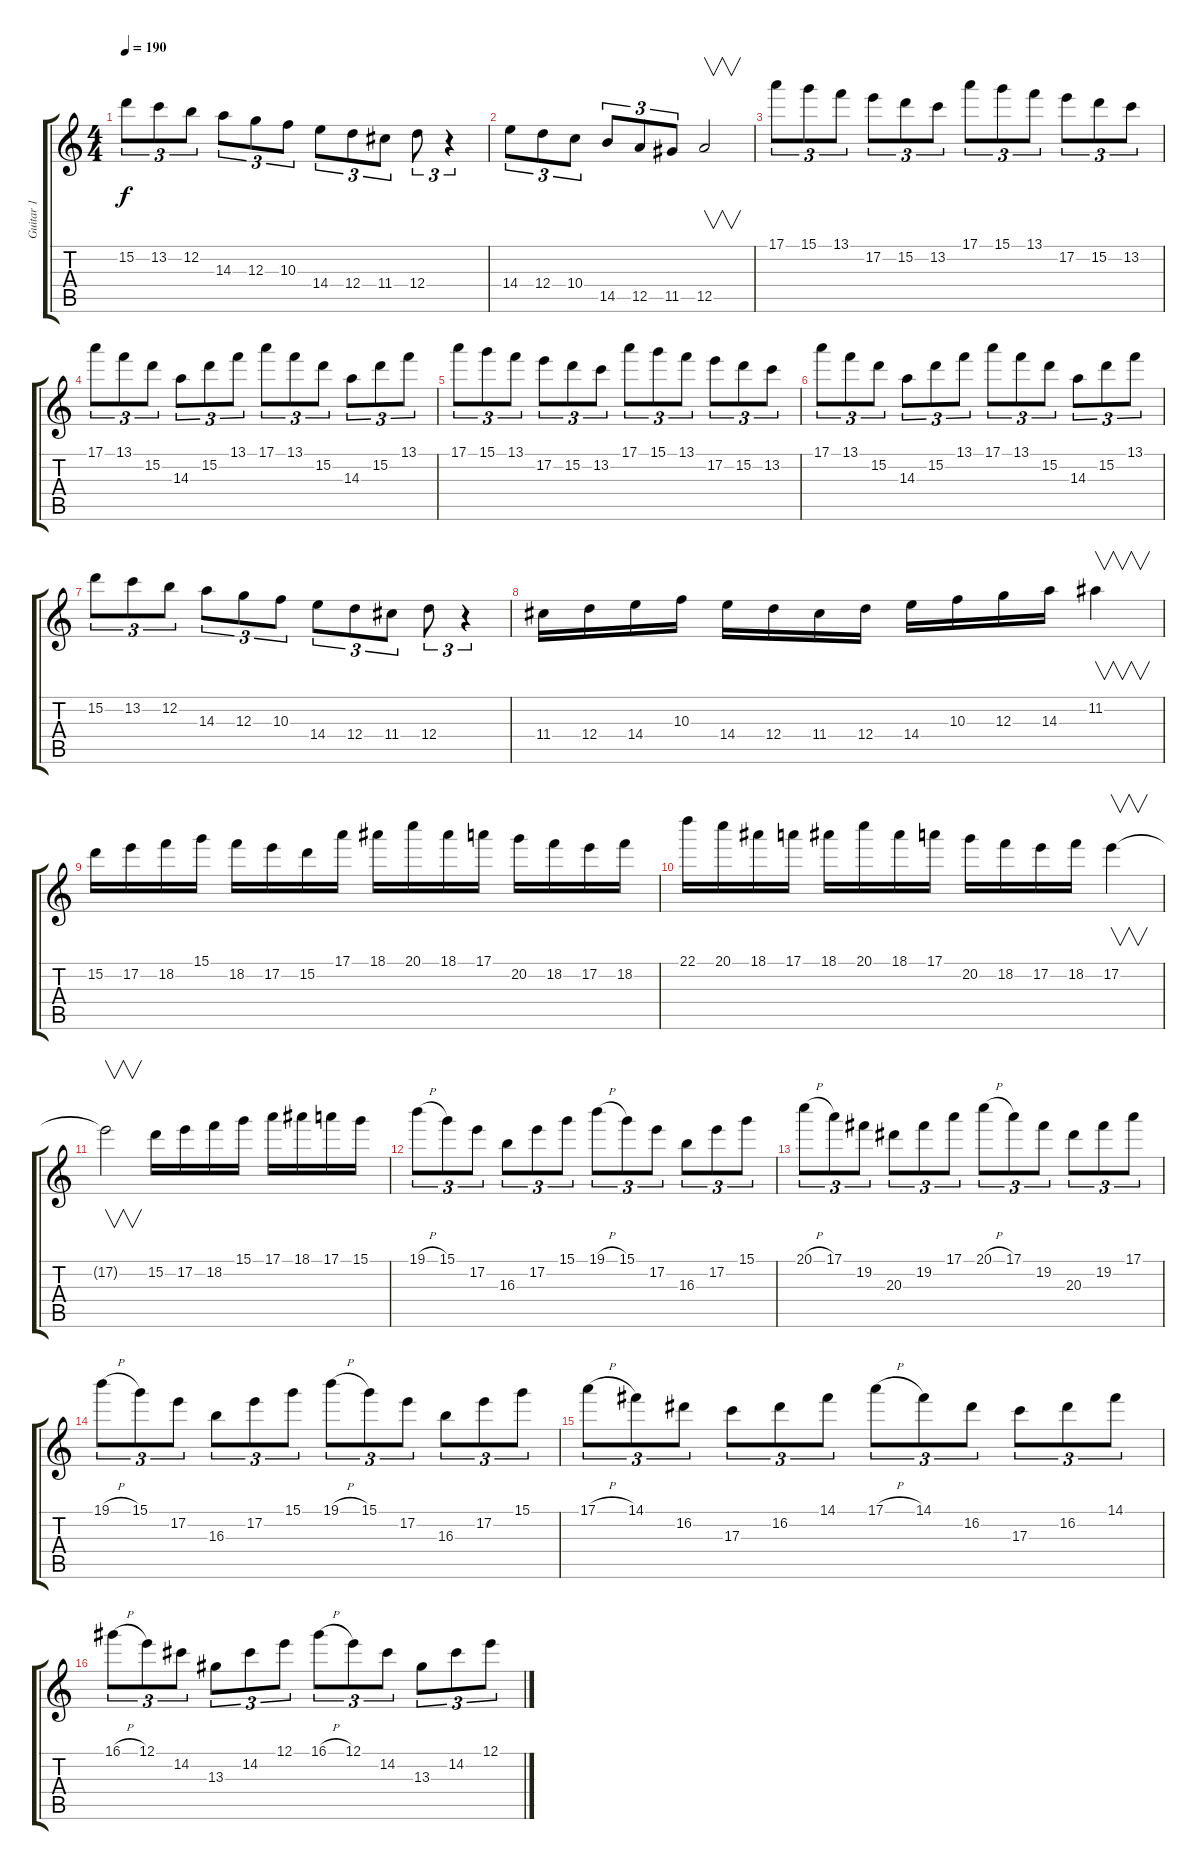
\track ("Guitar 1" "Guitar 1") {instrument distortionguitar}
\staff {score tabs}
\tuning (E4 B3 G3 D3 A2 E2) {hide}
\ts (4 4)
\tempo 190
\clef g2
\ks c
15.2.8{tu (3 2) dy f} 13.2.8{tu (3 2)} 12.2.8{tu (3 2)} 14.3.8{tu (3 2)} 12.3.8{tu (3 2)} 10.3.8{tu (3 2)} 14.4.8{tu (3 2)} 12.4.8{tu (3 2)} 11.4.8{tu (3 2)} 12.4.8{tu (3 2)} r.4{tu (3 2)} |
14.4.8{tu (3 2)} 12.4.8{tu (3 2)} 10.4.8{tu (3 2)} 14.5.8{tu (3 2)} 12.5.8{tu (3 2)} 11.5.8{tu (3 2)} 12.5.2{v} |
17.1.8{tu (3 2) instrument overdrivenguitar} 15.1.8{tu (3 2)} 13.1.8{tu (3 2)} 17.2.8{tu (3 2)} 15.2.8{tu (3 2)} 13.2.8{tu (3 2)} 17.1.8{tu (3 2)} 15.1.8{tu (3 2)} 13.1.8{tu (3 2)} 17.2.8{tu (3 2)} 15.2.8{tu (3 2)} 13.2.8{tu (3 2)} |
17.1.8{tu (3 2)} 13.1.8{tu (3 2)} 15.2.8{tu (3 2)} 14.3.8{tu (3 2)} 15.2.8{tu (3 2)} 13.1.8{tu (3 2)} 17.1.8{tu (3 2)} 13.1.8{tu (3 2)} 15.2.8{tu (3 2)} 14.3.8{tu (3 2)} 15.2.8{tu (3 2)} 13.1.8{tu (3 2)} |
17.1.8{tu (3 2)} 15.1.8{tu (3 2)} 13.1.8{tu (3 2)} 17.2.8{tu (3 2)} 15.2.8{tu (3 2)} 13.2.8{tu (3 2)} 17.1.8{tu (3 2)} 15.1.8{tu (3 2)} 13.1.8{tu (3 2)} 17.2.8{tu (3 2)} 15.2.8{tu (3 2)} 13.2.8{tu (3 2)} |
17.1.8{tu (3 2)} 13.1.8{tu (3 2)} 15.2.8{tu (3 2)} 14.3.8{tu (3 2)} 15.2.8{tu (3 2)} 13.1.8{tu (3 2)} 17.1.8{tu (3 2)} 13.1.8{tu (3 2)} 15.2.8{tu (3 2)} 14.3.8{tu (3 2)} 15.2.8{tu (3 2)} 13.1.8{tu (3 2)} |
15.2.8{tu (3 2)} 13.2.8{tu (3 2)} 12.2.8{tu (3 2)} 14.3.8{tu (3 2)} 12.3.8{tu (3 2)} 10.3.8{tu (3 2)} 14.4.8{tu (3 2)} 12.4.8{tu (3 2)} 11.4.8{tu (3 2)} 12.4.8{tu (3 2)} r.4{tu (3 2)} |
11.4.16 12.4.16 14.4.16 10.3.16 14.4.16 12.4.16 11.4.16 12.4.16 14.4.16 10.3.16 12.3.16 14.3.16 11.2.4{v} |
15.2.16 17.2.16 18.2.16 15.1.16 18.2.16 17.2.16 15.2.16 17.1.16 18.1.16 20.1.16 18.1.16 17.1.16 20.2.16 18.2.16 17.2.16 18.2.16 |
22.1.16 20.1.16 18.1.16 17.1.16 18.1.16 20.1.16 18.1.16 17.1.16 20.2.16 18.2.16 17.2.16 18.2.16 17.2.4{v} |
17.2{t}.2{v} 15.2.16 17.2.16 18.2.16 15.1.16 17.1.16 18.1.16 17.1.16 15.1.16 |
19.1{h}.8{tu (3 2)} 15.1.8{tu (3 2)} 17.2.8{tu (3 2)} 16.3.8{tu (3 2)} 17.2.8{tu (3 2)} 15.1.8{tu (3 2)} 19.1{h}.8{tu (3 2)} 15.1.8{tu (3 2)} 17.2.8{tu (3 2)} 16.3.8{tu (3 2)} 17.2.8{tu (3 2)} 15.1.8{tu (3 2)} |
20.1{h}.8{tu (3 2)} 17.1.8{tu (3 2)} 19.2.8{tu (3 2)} 20.3.8{tu (3 2)} 19.2.8{tu (3 2)} 17.1.8{tu (3 2)} 20.1{h}.8{tu (3 2)} 17.1.8{tu (3 2)} 19.2.8{tu (3 2)} 20.3.8{tu (3 2)} 19.2.8{tu (3 2)} 17.1.8{tu (3 2)} |
19.1{h}.8{tu (3 2)} 15.1.8{tu (3 2)} 17.2.8{tu (3 2)} 16.3.8{tu (3 2)} 17.2.8{tu (3 2)} 15.1.8{tu (3 2)} 19.1{h}.8{tu (3 2)} 15.1.8{tu (3 2)} 17.2.8{tu (3 2)} 16.3.8{tu (3 2)} 17.2.8{tu (3 2)} 15.1.8{tu (3 2)} |
17.1{h}.8{tu (3 2)} 14.1.8{tu (3 2)} 16.2.8{tu (3 2)} 17.3.8{tu (3 2)} 16.2.8{tu (3 2)} 14.1.8{tu (3 2)} 17.1{h}.8{tu (3 2)} 14.1.8{tu (3 2)} 16.2.8{tu (3 2)} 17.3.8{tu (3 2)} 16.2.8{tu (3 2)} 14.1.8{tu (3 2)} |
16.1{h}.8{tu (3 2)} 12.1.8{tu (3 2)} 14.2.8{tu (3 2)} 13.3.8{tu (3 2)} 14.2.8{tu (3 2)} 12.1.8{tu (3 2)} 16.1{h}.8{tu (3 2)} 12.1.8{tu (3 2)} 14.2.8{tu (3 2)} 13.3.8{tu (3 2)} 14.2.8{tu (3 2)} 12.1.8{tu (3 2)}
